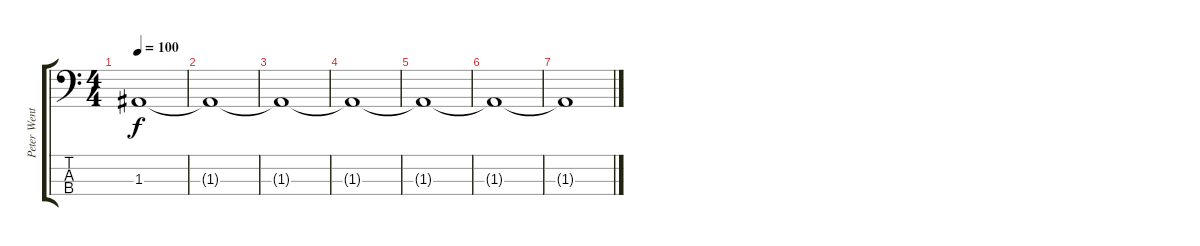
\track ("Peter Wentz (Bass)" "Peter Went") {instrument electricbasspick}
\staff {score tabs}
\tuning (G2 D2 A1 D1) {hide}
\ts (4 4)
\tempo 100
\clef f4
\ks c
1.3{t}.1{dy f} |
1.3{t}.1 |
1.3{t}.1 |
1.3{t}.1 |
1.3{t}.1 |
1.3{t}.1 |
1.3{t}.1
